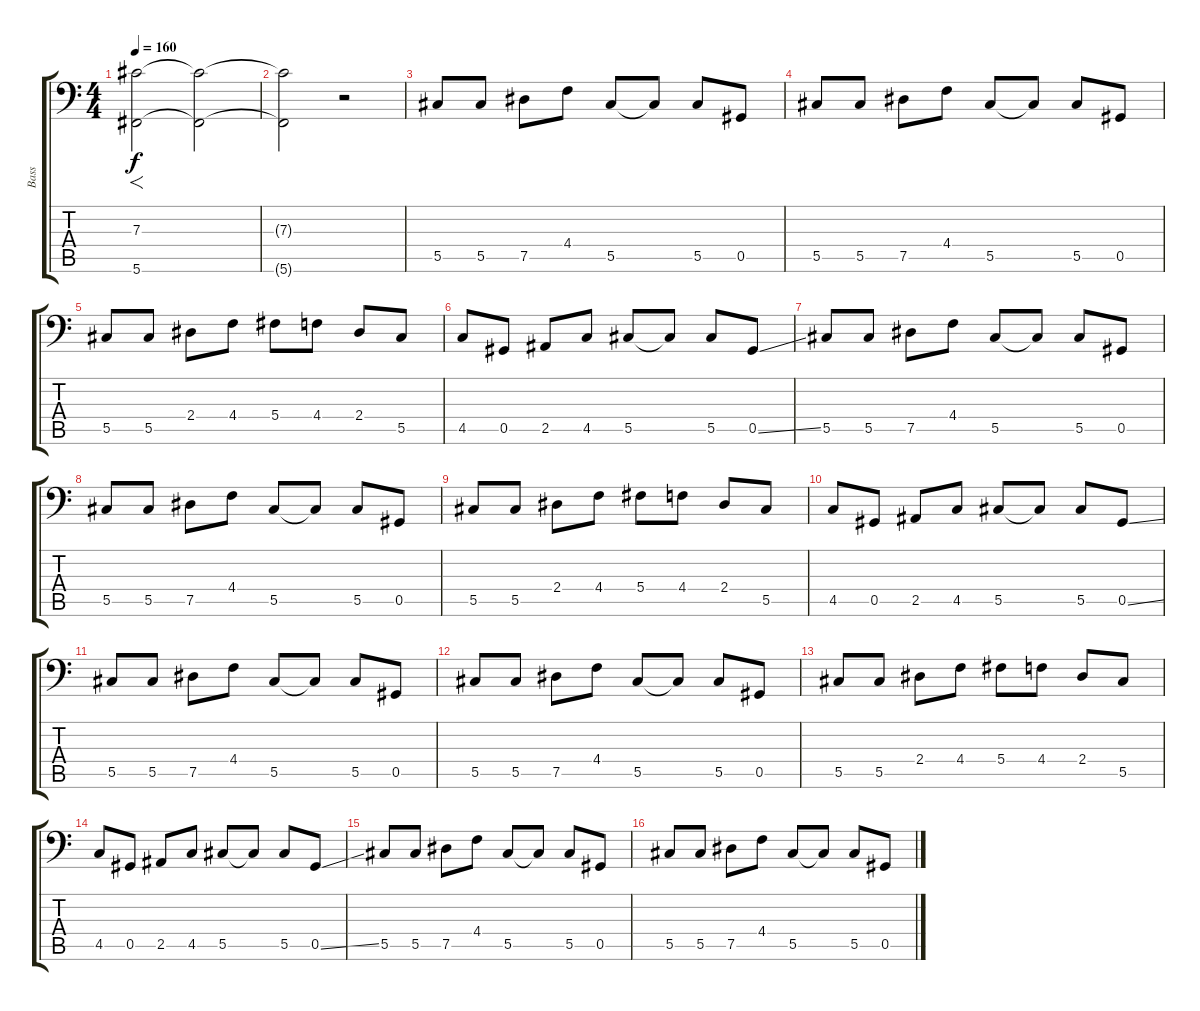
\track ("Bass" "Bass") {instrument electricbassfinger}
\staff {score tabs}
\tuning (Eb3 Bb2 Gb2 Db2 Ab1 Db1) {hide}
\ts (4 4)
\tempo 160
\clef f4
\ks c
(7.3 5.6).2{f dy f instrument electricbassfinger} (7.3{t} 5.6{t}).2 |
(7.3{t} 5.6{t}).2 r.2 |
5.5.8 5.5.8 7.5.8 4.4.8 5.5.8 5.5{t}.8 5.5.8 0.5.8 |
5.5.8 5.5.8 7.5.8 4.4.8 5.5.8 5.5{t}.8 5.5.8 0.5.8 |
5.5.8 5.5.8 2.4.8 4.4.8 5.4.8 4.4.8 2.4.8 5.5.8 |
4.5.8 0.5.8 2.5.8 4.5.8 5.5.8 5.5{t}.8 5.5.8 0.5{ss}.8 |
5.5.8 5.5.8 7.5.8 4.4.8 5.5.8 5.5{t}.8 5.5.8 0.5.8 |
5.5.8 5.5.8 7.5.8 4.4.8 5.5.8 5.5{t}.8 5.5.8 0.5.8 |
5.5.8 5.5.8 2.4.8 4.4.8 5.4.8 4.4.8 2.4.8 5.5.8 |
4.5.8 0.5.8 2.5.8 4.5.8 5.5.8 5.5{t}.8 5.5.8 0.5{ss}.8 |
5.5.8 5.5.8 7.5.8 4.4.8 5.5.8 5.5{t}.8 5.5.8 0.5.8 |
5.5.8 5.5.8 7.5.8 4.4.8 5.5.8 5.5{t}.8 5.5.8 0.5.8 |
5.5.8 5.5.8 2.4.8 4.4.8 5.4.8 4.4.8 2.4.8 5.5.8 |
4.5.8 0.5.8 2.5.8 4.5.8 5.5.8 5.5{t}.8 5.5.8 0.5{ss}.8 |
5.5.8 5.5.8 7.5.8 4.4.8 5.5.8 5.5{t}.8 5.5.8 0.5.8 |
5.5.8 5.5.8 7.5.8 4.4.8 5.5.8 5.5{t}.8 5.5.8 0.5.8
